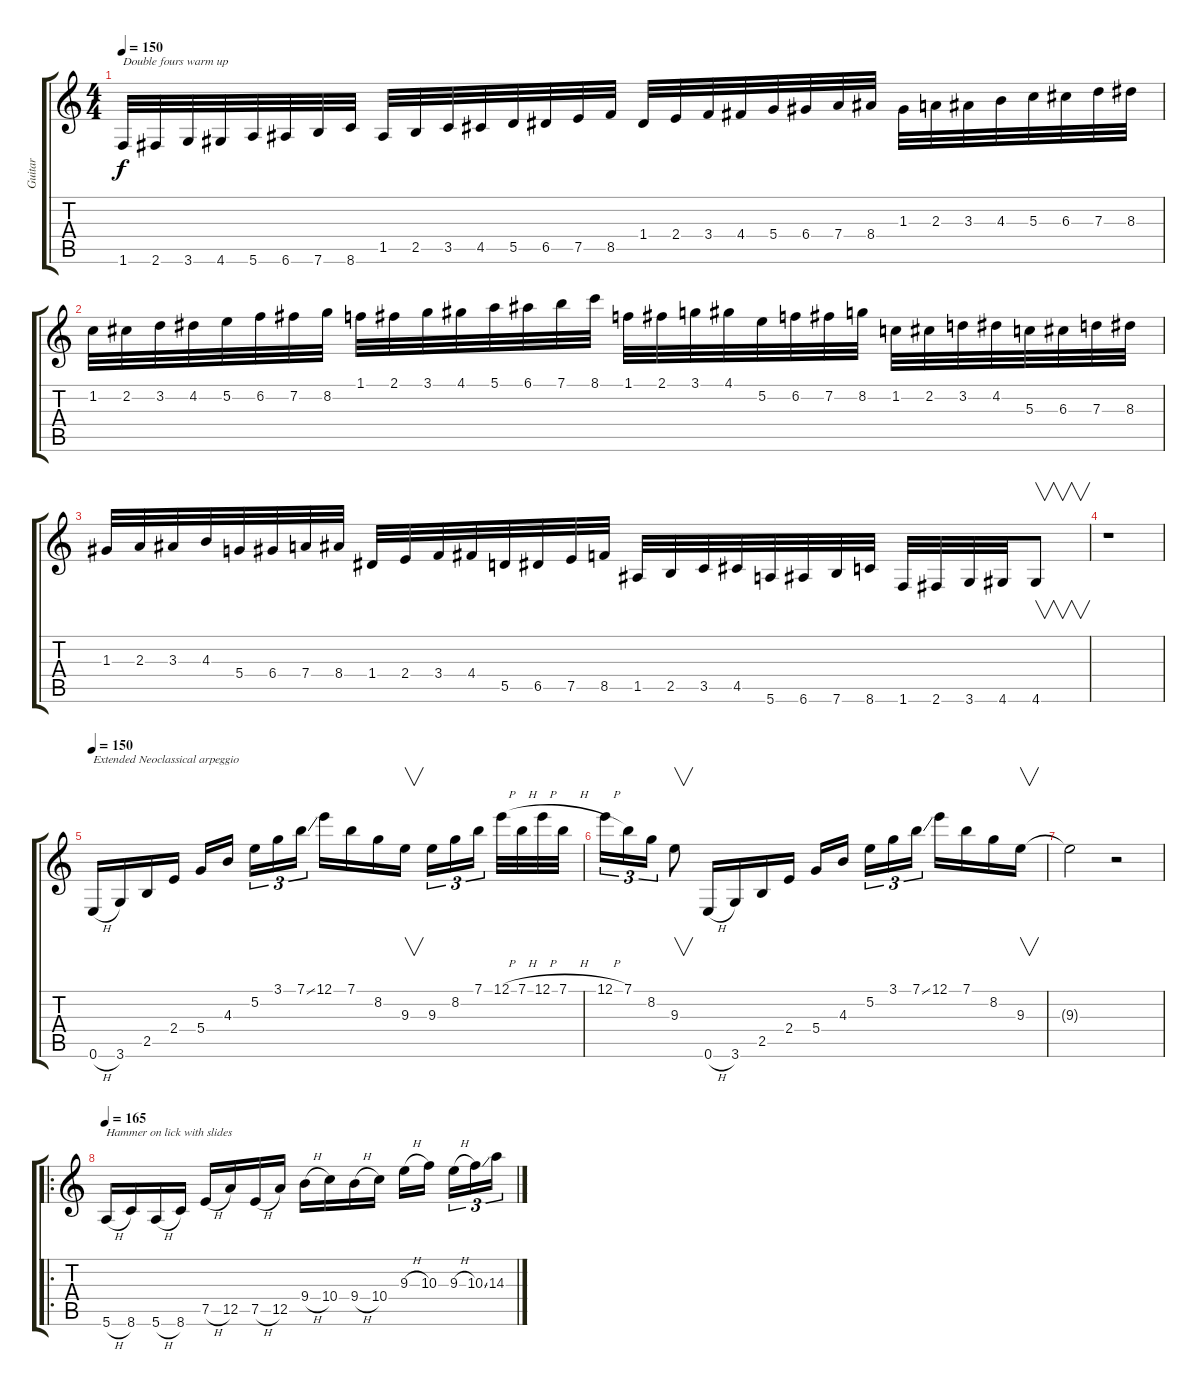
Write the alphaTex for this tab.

\track ("Guitar" "Guitar") {instrument overdrivenguitar}
\staff {score tabs}
\tuning (E4 B3 G3 D3 A2 E2) {hide}
\ts (4 4)
\tempo 150
\tempo 120
\tempo 150
\clef g2
\ks c
1.6.32{txt "Double fours warm up" dy f instrument overdrivenguitar} 2.6.32 3.6.32 4.6.32 5.6.32 6.6.32 7.6.32 8.6.32 1.5.32 2.5.32 3.5.32 4.5.32 5.5.32 6.5.32 7.5.32 8.5.32 1.4.32 2.4.32 3.4.32 4.4.32 5.4.32 6.4.32 7.4.32 8.4.32 1.3.32 2.3.32 3.3.32 4.3.32 5.3.32 6.3.32 7.3.32 8.3.32 |
1.2.32 2.2.32 3.2.32 4.2.32 5.2.32 6.2.32 7.2.32 8.2.32 1.1.32 2.1.32 3.1.32 4.1.32 5.1.32 6.1.32 7.1.32 8.1.32 1.1.32 2.1.32 3.1.32 4.1.32 5.2.32 6.2.32 7.2.32 8.2.32 1.2.32 2.2.32 3.2.32 4.2.32 5.3.32 6.3.32 7.3.32 8.3.32 |
1.3.32 2.3.32 3.3.32 4.3.32 5.4.32 6.4.32 7.4.32 8.4.32 1.4.32 2.4.32 3.4.32 4.4.32 5.5.32 6.5.32 7.5.32 8.5.32 1.5.32 2.5.32 3.5.32 4.5.32 5.6.32 6.6.32 7.6.32 8.6.32 1.6.32 2.6.32 3.6.32 4.6.32 4.6.8{v} |
r.1 |
\tempo 150
0.6{h}.16{txt "Extended Neoclassical arpeggio"} 3.6.16 2.5.16 2.4.16 5.4.16 4.3.16 5.2.16{tu (3 2)} 3.1.16{tu (3 2)} 7.1{ss}.16{tu (3 2)} 12.1.16 7.1.16 8.2.16 9.3.16{v} 9.3.16{tu (3 2)} 8.2.16{tu (3 2)} 7.1.16{tu (3 2)} 12.1{h}.32 7.1{h}.32 12.1{h}.32 7.1{h}.32 |
12.1{h}.16{tu (3 2)} 7.1.16{tu (3 2)} 8.2.16{tu (3 2)} 9.3.8{v} 0.6{h}.16 3.6.16 2.5.16 2.4.16 5.4.16 4.3.16 5.2.16{tu (3 2)} 3.1.16{tu (3 2)} 7.1{ss}.16{tu (3 2)} 12.1.16 7.1.16 8.2.16 9.3.16{v} |
9.3{t}.2 r.2 |
\ro
\tempo 165
5.6{h}.16{txt "Hammer on lick with slides"} 8.6.16 5.6{h}.16 8.6.16 7.5{h}.16 12.5.16 7.5{h}.16 12.5.16 9.4{h}.16 10.4.16 9.4{h}.16 10.4.16 9.3{h}.16 10.3.16 9.3{h}.16{tu (3 2)} 10.3{ss}.16{tu (3 2)} 14.3{ss}.16{tu (3 2)}
